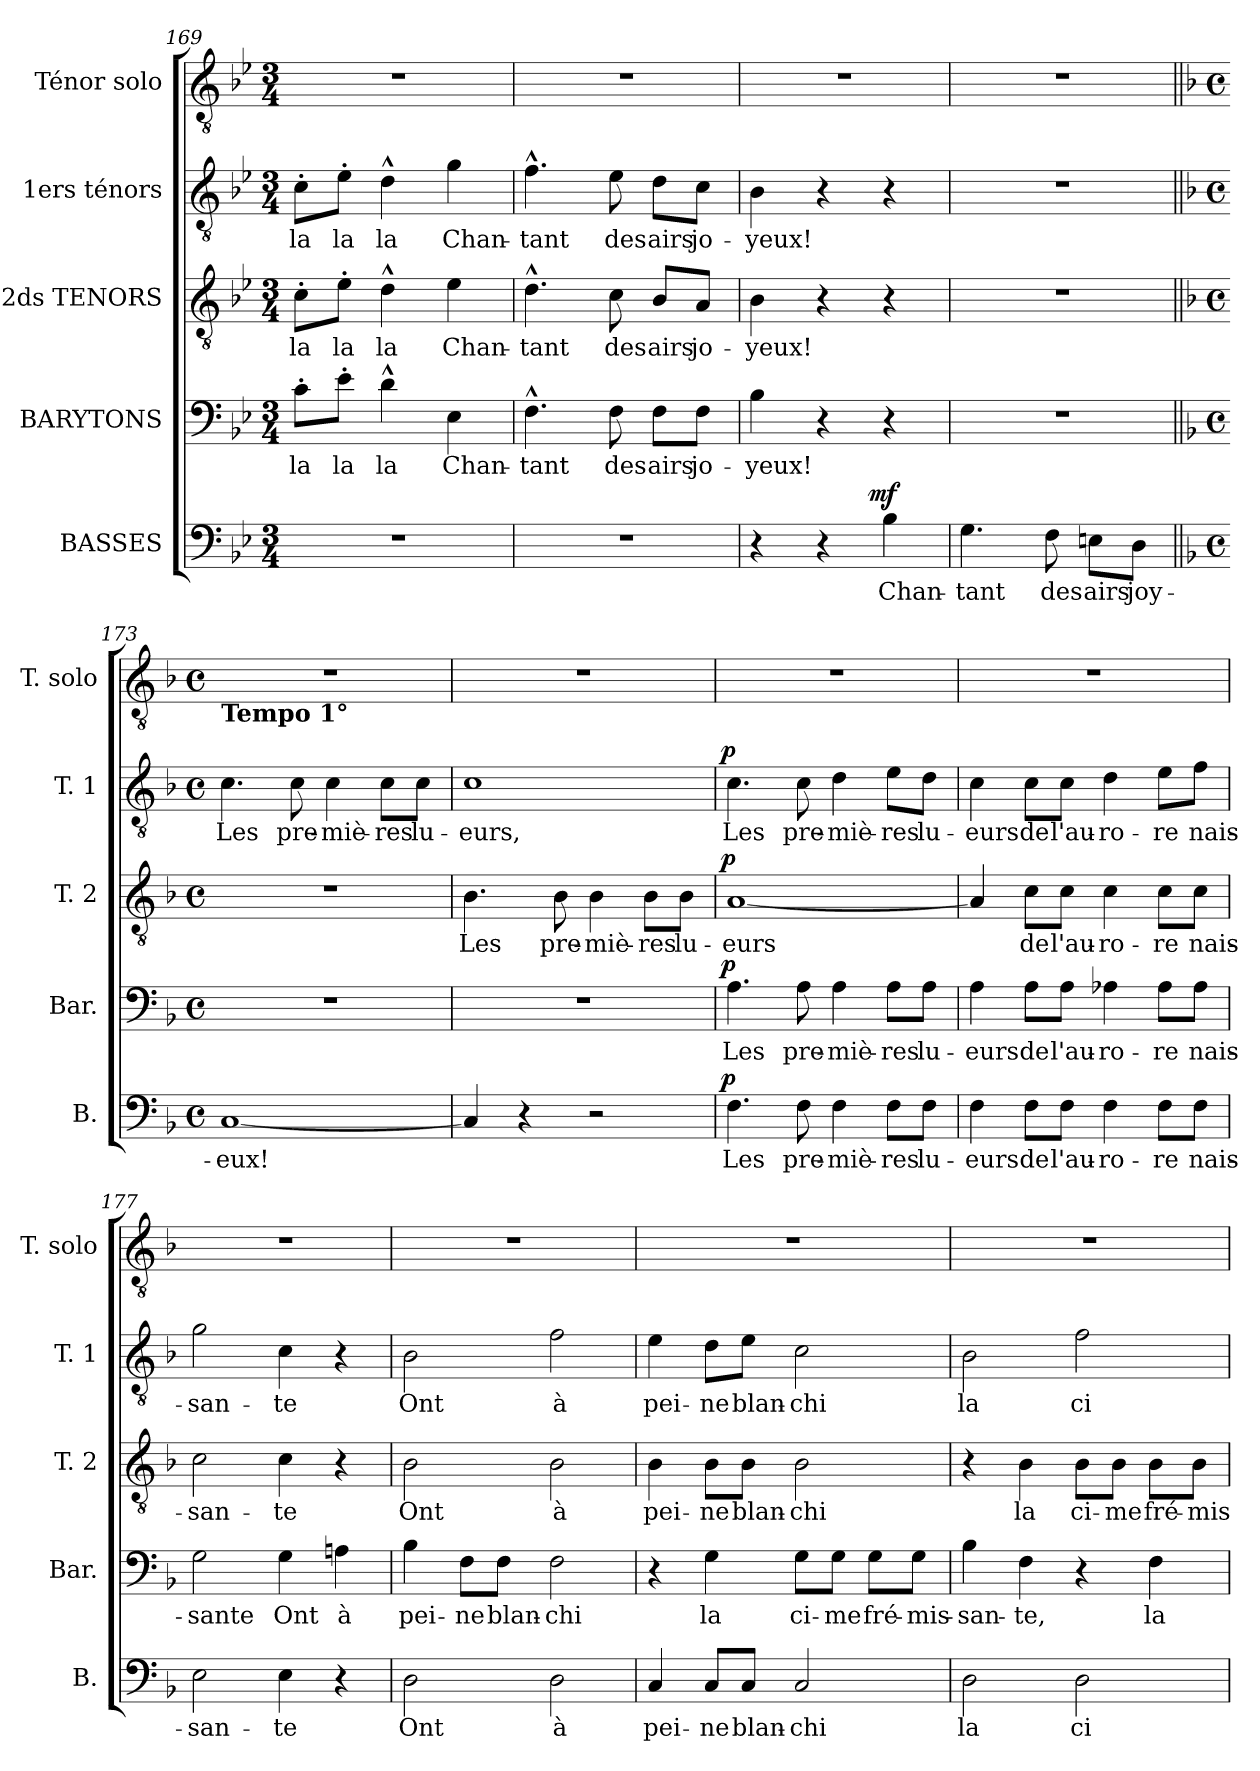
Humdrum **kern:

**kern	**text	**dynam	**kern	**text	**dynam	**kern	**text	**dynam	**kern	**text	**dynam	**kern
*part5	*part5	*part5	*part4	*part4	*part4	*part3	*part3	*part3	*part2	*part2	*part2	*part1
*staff5	*staff5	*staff5	*staff4	*staff4	*staff4	*staff3	*staff3	*staff3	*staff2	*staff2	*staff2	*staff1
*I"BASSES	*	*	*I"BARYTONS	*	*	*I"2ds TENORS	*	*	*I"1ers ténors	*	*	*I"Ténor solo
*I'B.	*	*	*I'Bar.	*	*	*I'T. 2	*	*	*I'T. 1	*	*	*I'T. solo
*clefF4	*	*	*clefF4	*	*	*clefGv2	*	*	*clefGv2	*	*	*clefGv2
*k[b-e-]	*	*	*k[b-e-]	*	*	*k[b-e-]	*	*	*k[b-e-]	*	*	*k[b-e-]
*B-:	*	*	*B-:	*	*	*B-:	*	*	*B-:	*	*	*B-:
*M3/4	*	*	*M3/4	*	*	*M3/4	*	*	*M3/4	*	*	*M3/4
=169	=169	=169	=169	=169	=169	=169	=169	=169	=169	=169	=169	=169
2.r	.	.	8c'>\L	la	.	8c'>\L	la	.	8c'>\L	la	.	2.r
.	.	.	8e-'>\J	la	.	8e-'>\J	la	.	8e-'>\J	la	.	.
.	.	.	4d^^>\	la	.	4d^^>\	la	.	4d^^>\	la	.	.
.	.	.	4E-\	Chan-	.	4e-\	Chan-	.	4g\	Chan-	.	.
=170	=170	=170	=170	=170	=170	=170	=170	=170	=170	=170	=170	=170
2.r	.	.	4.F^^>\	-tant	.	4.d^^>\	-tant	.	4.f^^>\	-tant	.	2.r
.	.	.	8F\	des	.	8c\	des	.	8e-\	des	.	.
.	.	.	8F\L	airs	.	8B-/L	airs	.	8d\L	airs	.	.
.	.	.	8F\J	jo-	.	8A/J	jo-	.	8c\J	jo-	.	.
=171	=171	=171	=171	=171	=171	=171	=171	=171	=171	=171	=171	=171
4r	.	.	4B-\	-yeux!	.	4B-\	-yeux!	.	4B-\	-yeux!	.	2.r
4r	.	.	4r	.	.	4r	.	.	4r	.	.	.
!	!	!LO:DY:a:cj	!	!	!	!	!	!	!	!	!	!
4B-\	Chan-	mf	4r	.	.	4r	.	.	4r	.	.	.
=172	=172	=172	=172	=172	=172	=172	=172	=172	=172	=172	=172	=172
4.G\	-tant	.	2.r	.	.	2.r	.	.	2.r	.	.	2.r
8F\	des	.	.	.	.	.	.	.	.	.	.	.
8En\L	airs	.	.	.	.	.	.	.	.	.	.	.
8D\J	joy-	.	.	.	.	.	.	.	.	.	.	.
!!LO:LB:g=z
=173||	=173||	=173||	=173||	=173||	=173||	=173||	=173||	=173||	=173||	=173||	=173||	=173||
*k[b-]	*	*	*k[b-]	*	*	*k[b-]	*	*	*k[b-]	*	*	*k[b-]
*F:	*	*	*F:	*	*	*F:	*	*	*F:	*	*	*F:
*M4/4	*	*	*M4/4	*	*	*M4/4	*	*	*M4/4	*	*	*M4/4
*met(c)	*	*	*met(c)	*	*	*met(c)	*	*	*met(c)	*	*	*met(c)
!	!	!	!	!	!	!	!	!	!	!	!	!LO:TX:b:B:t=Tempo 1°
!	!	!	!	!	!	!	!	!	!	!	!LO:DY:a	!
[1C	-eux!	.	1r	.	.	1r	.	.	4.c\	Les	dim.	1r
.	.	.	.	.	.	.	.	.	8c\	pre-	.	.
.	.	.	.	.	.	.	.	.	4c\	-miè-	.	.
.	.	.	.	.	.	.	.	.	8c\L	-res	.	.
.	.	.	.	.	.	.	.	.	8c\J	lu-	.	.
=174	=174	=174	=174	=174	=174	=174	=174	=174	=174	=174	=174	=174
4C/]	.	.	1r	.	.	4.B-\	Les	.	1c	-eurs,	.	1r
4r	.	.	.	.	.	.	.	.	.	.	.	.
.	.	.	.	.	.	8B-\	pre-	.	.	.	.	.
2r	.	.	.	.	.	4B-\	-miè-	.	.	.	.	.
.	.	.	.	.	.	8B-\L	-res	.	.	.	.	.
.	.	.	.	.	.	8B-\J	lu-	.	.	.	.	.
=175	=175	=175	=175	=175	=175	=175	=175	=175	=175	=175	=175	=175
!	!	!LO:DY:a:cj	!	!	!LO:DY:a:cj	!	!	!LO:DY:a:cj	!	!	!LO:DY:a:cj	!
4.F\	Les	p	4.A\	Les	p	[1A	-eurs	p	4.c\	Les	p	1r
8F\	pre-	.	8A\	pre-	.	.	.	.	8c\	pre-	.	.
4F\	-miè-	.	4A\	-miè-	.	.	.	.	4d\	-miè-	.	.
8F\L	-res	.	8A\L	-res	.	.	.	.	8e\L	-res	.	.
8F\J	lu-	.	8A\J	lu-	.	.	.	.	8d\J	lu-	.	.
!!LO:PB:g=z
=176	=176	=176	=176	=176	=176	=176	=176	=176	=176	=176	=176	=176
4F\	-eurs	.	4A\	-eurs	.	4A/]	.	.	4c\	-eurs	.	1r
8F\L	de	.	8A\L	de	.	8c\L	de	.	8c\L	de	.	.
8F\J	l'au-	.	8A\J	l'au-	.	8c\J	l'au-	.	8c\J	l'au-	.	.
4F\	-ro-	.	4A-X\	-ro-	.	4c\	-ro-	.	4d\	-ro-	.	.
8F\L	-re	.	8A-\L	-re	.	8c\L	-re	.	8e\L	-re	.	.
8F\J	nais-	.	8A-\J	nais-	.	8c\J	nais-	.	8f\J	nais-	.	.
=177	=177	=177	=177	=177	=177	=177	=177	=177	=177	=177	=177	=177
2E\	-san-	.	2G\	-sante	.	2c\	-san-	.	2g\	-san-	.	1r
4E\	-te	.	4G\	Ont	.	4c\	-te	.	4c\	-te	.	.
4r	.	.	4An\	à	.	4r	.	.	4r	.	.	.
=178	=178	=178	=178	=178	=178	=178	=178	=178	=178	=178	=178	=178
2D\	Ont	.	4B-\	pei-	.	2B-\	Ont	.	2B-\	Ont	.	1r
.	.	.	8F\L	-ne	.	.	.	.	.	.	.	.
.	.	.	8F\J	blan-	.	.	.	.	.	.	.	.
2D\	à	.	2F\	-chi	.	2B-\	à	.	2f\	à	.	.
=179	=179	=179	=179	=179	=179	=179	=179	=179	=179	=179	=179	=179
4C/	pei-	.	4r	.	.	4B-\	pei-	.	4e\	pei-	.	1r
8C/L	-ne	.	4G\	la	.	8B-\L	-ne	.	8d\L	-ne	.	.
8C/J	blan-	.	.	.	.	8B-\J	blan-	.	8e\J	blan-	.	.
2C/	-chi	.	8G\L	ci-	.	2B-\	-chi	.	2c\	-chi	.	.
.	.	.	8G\J	-me	.	.	.	.	.	.	.	.
.	.	.	8G\L	fré-	.	.	.	.	.	.	.	.
.	.	.	8G\J	-mis-	.	.	.	.	.	.	.	.
!!LO:LB:g=z
=180	=180	=180	=180	=180	=180	=180	=180	=180	=180	=180	=180	=180
2D\	la	.	4B-\	-san-	.	4r	.	.	2B-\	la	.	1r
.	.	.	4F\	-te,	.	4B-\	la	.	.	.	.	.
2D\	ci-	.	4r	.	.	8B-\L	ci-	.	2f\	ci-	.	.
.	.	.	.	.	.	8B-\J	-me	.	.	.	.	.
.	.	.	4F\	la	.	8B-\L	fré-	.	.	.	.	.
.	.	.	.	.	.	8B-\J	-mis-	.	.	.	.	.
=	=	=	=	=	=	=	=	=	=	=	=	=
*-	*-	*-	*-	*-	*-	*-	*-	*-	*-	*-	*-	*-
